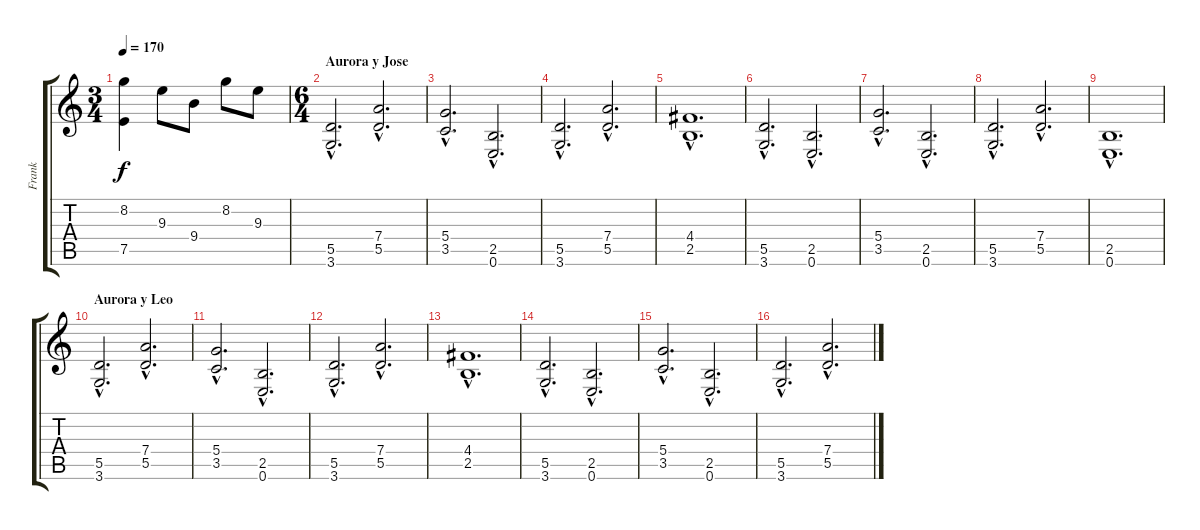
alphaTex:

\track ("Frank" "Frank") {instrument distortionguitar}
\staff {score tabs}
\tuning (E4 B3 G3 D3 A2 E2) {hide}
\ts (3 4)
\tempo 170
\clef g2
\ks c
(8.2 7.5).4{dy f} 9.3.8 9.4.8 8.2.8 9.3.8 |
\ts (6 4)
\section ("" "Aurora y Jose")
(5.5{hac} 3.6{hac}).2{d instrument distortionguitar} (7.4{hac} 5.5{hac}).2{d} |
(5.4{hac} 3.5{hac}).2{d} (2.5{hac} 0.6{hac}).2{d} |
(5.5{hac} 3.6{hac}).2{d} (7.4{hac} 5.5{hac}).2{d} |
(4.4{hac} 2.5{hac}).1{d} |
(5.5{hac} 3.6{hac}).2{d} (2.5{hac} 0.6{hac}).2{d} |
(5.4{hac} 3.5{hac}).2{d} (2.5{hac} 0.6{hac}).2{d} |
(5.5{hac} 3.6{hac}).2{d} (7.4{hac} 5.5{hac}).2{d} |
(2.5{hac} 0.6{hac}).1{d} |
\section ("" "Aurora y Leo")
(5.5{hac} 3.6{hac}).2{d} (7.4{hac} 5.5{hac}).2{d} |
(5.4{hac} 3.5{hac}).2{d} (2.5{hac} 0.6{hac}).2{d} |
(5.5{hac} 3.6{hac}).2{d} (7.4{hac} 5.5{hac}).2{d} |
(4.4{hac} 2.5{hac}).1{d} |
(5.5{hac} 3.6{hac}).2{d} (2.5{hac} 0.6{hac}).2{d} |
(5.4{hac} 3.5{hac}).2{d} (2.5{hac} 0.6{hac}).2{d} |
(5.5{hac} 3.6{hac}).2{d} (7.4{hac} 5.5{hac}).2{d}
